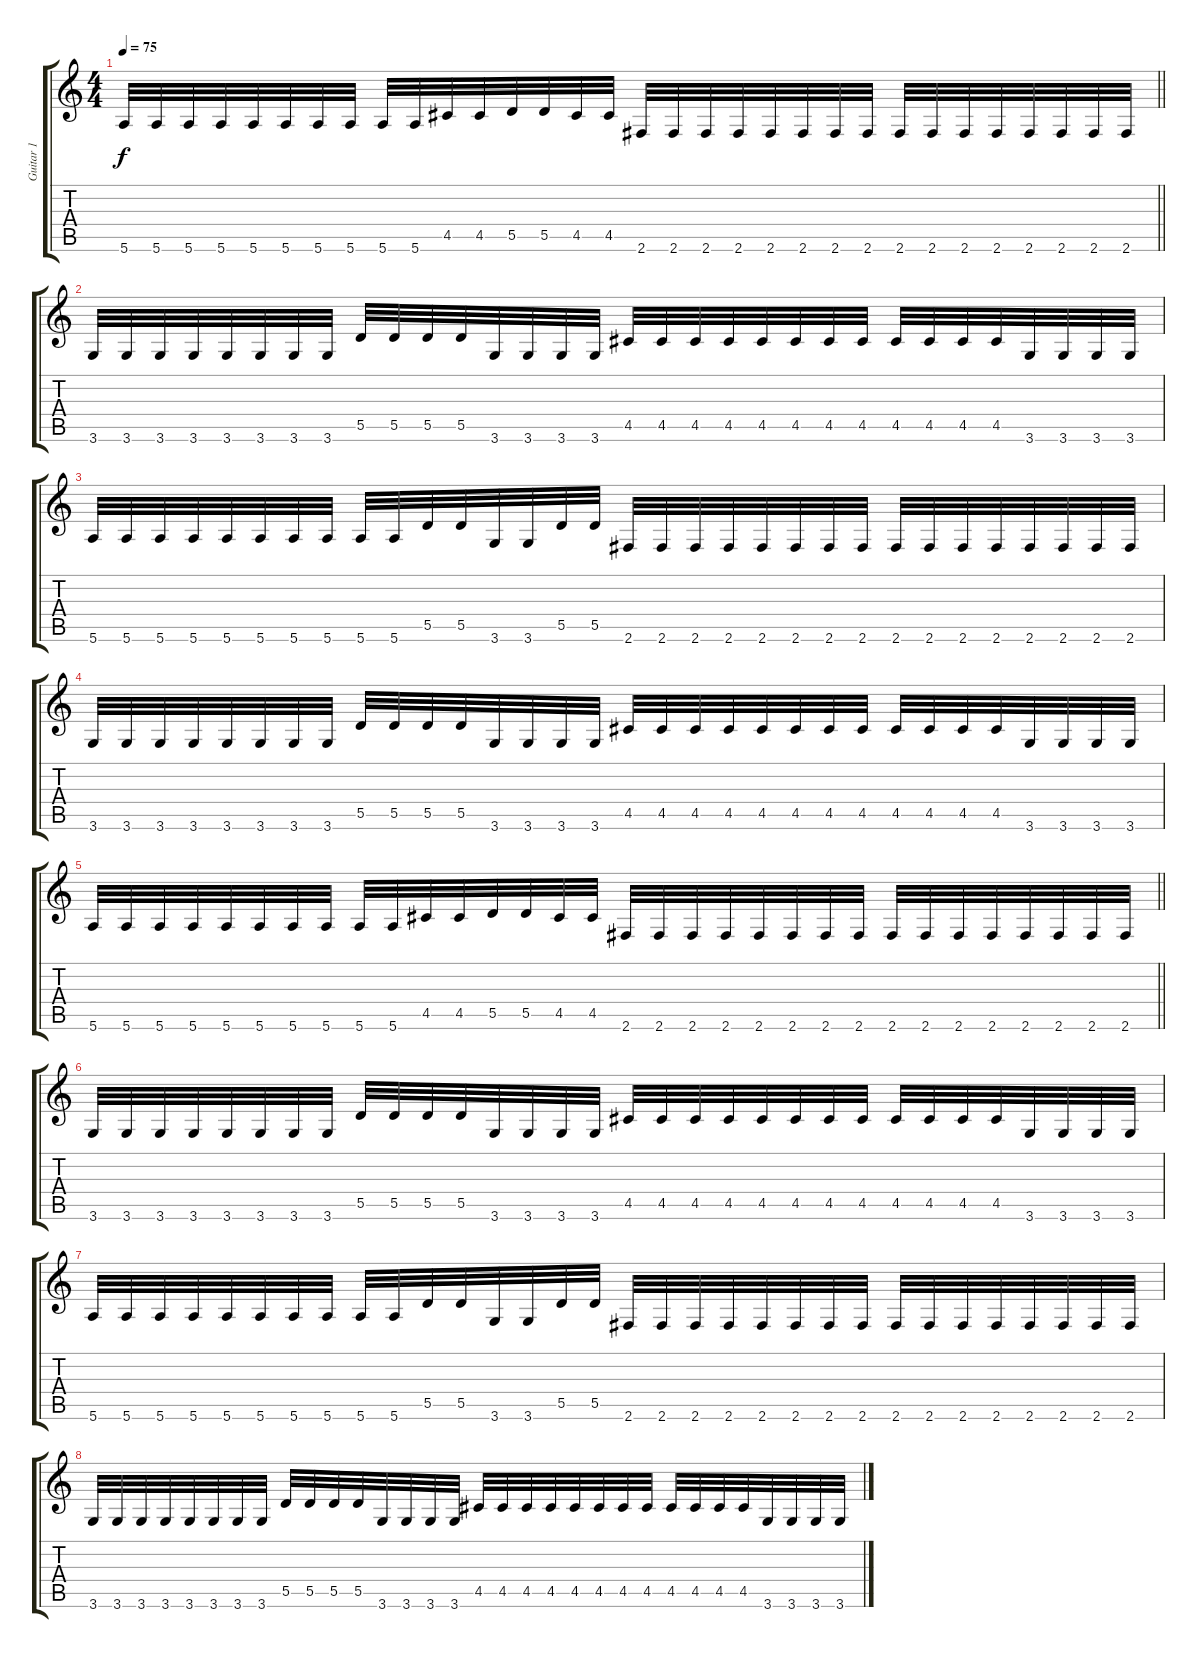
\track ("Guitar 1" "Guitar 1") {instrument electricguitarjazz}
\staff {score tabs}
\tuning (E4 B3 G3 D3 A2 E2) {hide}
\ts (4 4)
\tempo 75
\clef g2
\barLineRight lightlight
\ks c
5.6.32{dy f} 5.6.32 5.6.32 5.6.32 5.6.32 5.6.32 5.6.32 5.6.32 5.6.32 5.6.32 4.5.32 4.5.32 5.5.32 5.5.32 4.5.32 4.5.32 2.6.32 2.6.32 2.6.32 2.6.32 2.6.32 2.6.32 2.6.32 2.6.32 2.6.32 2.6.32 2.6.32 2.6.32 2.6.32 2.6.32 2.6.32 2.6.32 |
\section ("" "")
3.6.32{instrument distortionguitar} 3.6.32 3.6.32 3.6.32 3.6.32 3.6.32 3.6.32 3.6.32 5.5.32 5.5.32 5.5.32 5.5.32 3.6.32 3.6.32 3.6.32 3.6.32 4.5.32 4.5.32 4.5.32 4.5.32 4.5.32 4.5.32 4.5.32 4.5.32 4.5.32 4.5.32 4.5.32 4.5.32 3.6.32 3.6.32 3.6.32 3.6.32 |
5.6.32 5.6.32 5.6.32 5.6.32 5.6.32 5.6.32 5.6.32 5.6.32 5.6.32 5.6.32 5.5.32 5.5.32 3.6.32 3.6.32 5.5.32 5.5.32 2.6.32 2.6.32 2.6.32 2.6.32 2.6.32 2.6.32 2.6.32 2.6.32 2.6.32 2.6.32 2.6.32 2.6.32 2.6.32 2.6.32 2.6.32 2.6.32 |
3.6.32 3.6.32 3.6.32 3.6.32 3.6.32 3.6.32 3.6.32 3.6.32 5.5.32 5.5.32 5.5.32 5.5.32 3.6.32 3.6.32 3.6.32 3.6.32 4.5.32 4.5.32 4.5.32 4.5.32 4.5.32 4.5.32 4.5.32 4.5.32 4.5.32 4.5.32 4.5.32 4.5.32 3.6.32 3.6.32 3.6.32 3.6.32 |
\barLineRight lightlight
5.6.32 5.6.32 5.6.32 5.6.32 5.6.32 5.6.32 5.6.32 5.6.32 5.6.32 5.6.32 4.5.32 4.5.32 5.5.32 5.5.32 4.5.32 4.5.32 2.6.32 2.6.32 2.6.32 2.6.32 2.6.32 2.6.32 2.6.32 2.6.32 2.6.32 2.6.32 2.6.32 2.6.32 2.6.32 2.6.32 2.6.32 2.6.32 |
\section ("" "")
3.6.32{instrument distortionguitar} 3.6.32 3.6.32 3.6.32 3.6.32 3.6.32 3.6.32 3.6.32 5.5.32 5.5.32 5.5.32 5.5.32 3.6.32 3.6.32 3.6.32 3.6.32 4.5.32 4.5.32 4.5.32 4.5.32 4.5.32 4.5.32 4.5.32 4.5.32 4.5.32 4.5.32 4.5.32 4.5.32 3.6.32 3.6.32 3.6.32 3.6.32 |
5.6.32 5.6.32 5.6.32 5.6.32 5.6.32 5.6.32 5.6.32 5.6.32 5.6.32 5.6.32 5.5.32 5.5.32 3.6.32 3.6.32 5.5.32 5.5.32 2.6.32 2.6.32 2.6.32 2.6.32 2.6.32 2.6.32 2.6.32 2.6.32 2.6.32 2.6.32 2.6.32 2.6.32 2.6.32 2.6.32 2.6.32 2.6.32 |
3.6.32 3.6.32 3.6.32 3.6.32 3.6.32 3.6.32 3.6.32 3.6.32 5.5.32 5.5.32 5.5.32 5.5.32 3.6.32 3.6.32 3.6.32 3.6.32 4.5.32 4.5.32 4.5.32 4.5.32 4.5.32 4.5.32 4.5.32 4.5.32 4.5.32 4.5.32 4.5.32 4.5.32 3.6.32 3.6.32 3.6.32 3.6.32
